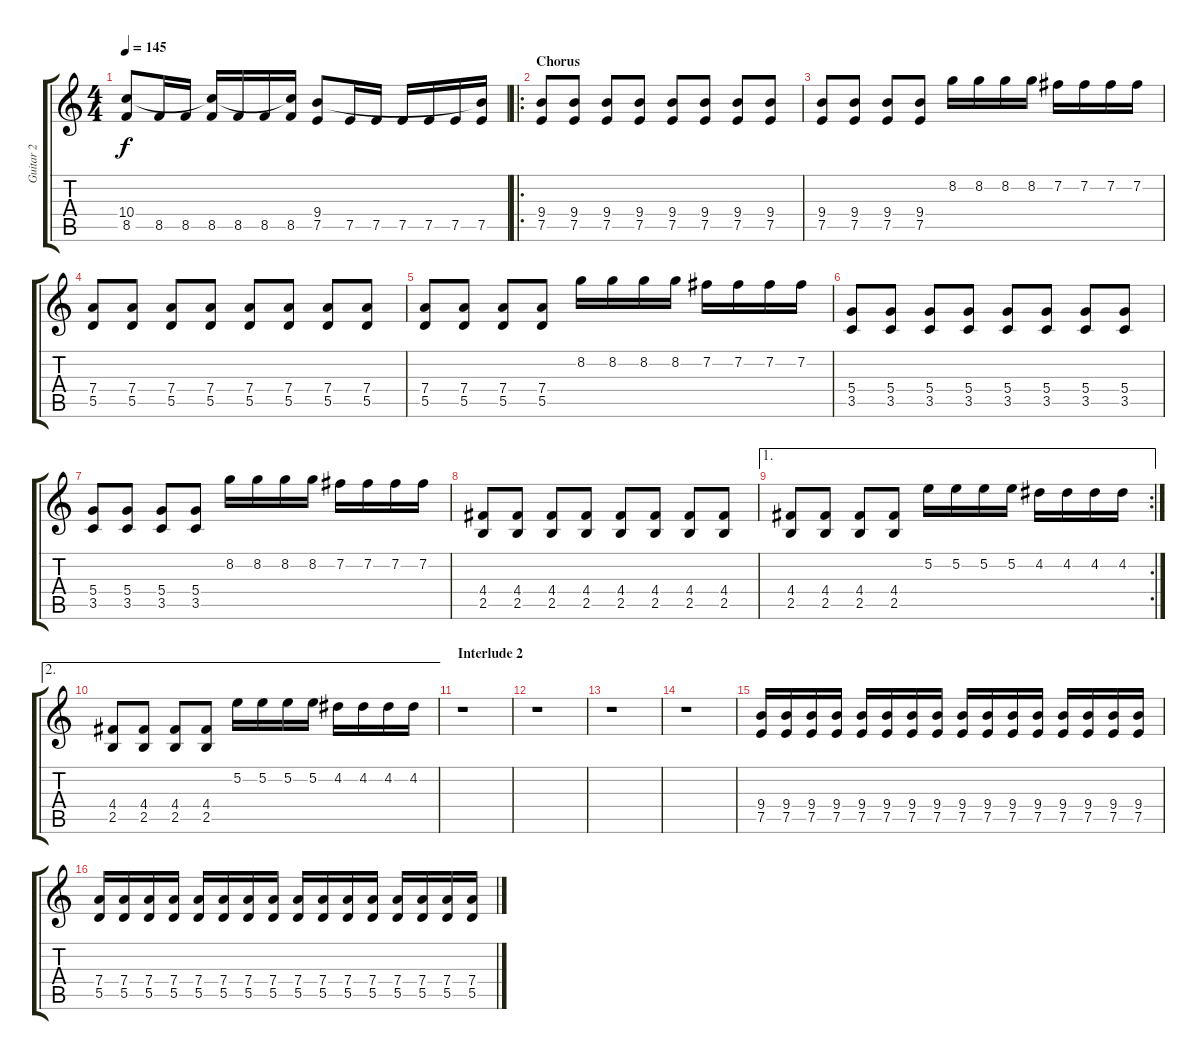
\track ("Guitar 2" "Guitar 2") {instrument distortionguitar}
\staff {score tabs}
\tuning (E4 B3 G3 D3 A2 D2) {hide}
\ts (4 4)
\tempo 145
\clef g2
\ks c
(10.4 8.5).8{dy f} 8.5.16 8.5.16 (10.4{t} 8.5).16 8.5.16 8.5.16 (10.4{t} 8.5).16 (9.4 7.5).8 7.5.16 7.5.16 7.5.16 7.5.16 7.5.16 (9.4{t} 7.5).16 |
\ro
\section ("" "Chorus")
(9.4 7.5).8 (9.4 7.5).8 (9.4 7.5).8 (9.4 7.5).8 (9.4 7.5).8 (9.4 7.5).8 (9.4 7.5).8 (9.4 7.5).8 |
(9.4 7.5).8 (9.4 7.5).8 (9.4 7.5).8 (9.4 7.5).8 8.2.16 8.2.16 8.2.16 8.2.16 7.2.16 7.2.16 7.2.16 7.2.16 |
(7.4 5.5).8 (7.4 5.5).8 (7.4 5.5).8 (7.4 5.5).8 (7.4 5.5).8 (7.4 5.5).8 (7.4 5.5).8 (7.4 5.5).8 |
(7.4 5.5).8 (7.4 5.5).8 (7.4 5.5).8 (7.4 5.5).8 8.2.16 8.2.16 8.2.16 8.2.16 7.2.16 7.2.16 7.2.16 7.2.16 |
(5.4 3.5).8 (5.4 3.5).8 (5.4 3.5).8 (5.4 3.5).8 (5.4 3.5).8 (5.4 3.5).8 (5.4 3.5).8 (5.4 3.5).8 |
(5.4 3.5).8 (5.4 3.5).8 (5.4 3.5).8 (5.4 3.5).8 8.2.16 8.2.16 8.2.16 8.2.16 7.2.16 7.2.16 7.2.16 7.2.16 |
(4.4 2.5).8 (4.4 2.5).8 (4.4 2.5).8 (4.4 2.5).8 (4.4 2.5).8 (4.4 2.5).8 (4.4 2.5).8 (4.4 2.5).8 |
\ae 1
\rc 2
(4.4 2.5).8 (4.4 2.5).8 (4.4 2.5).8 (4.4 2.5).8 5.2.16 5.2.16 5.2.16 5.2.16 4.2.16 4.2.16 4.2.16 4.2.16 |
\ae 2
(4.4 2.5).8 (4.4 2.5).8 (4.4 2.5).8 (4.4 2.5).8 5.2.16 5.2.16 5.2.16 5.2.16 4.2.16 4.2.16 4.2.16 4.2.16 |
\section ("" "Interlude 2")
r.1 |
r.1 |
r.1 |
r.1 |
(9.4 7.5).16 (9.4 7.5).16 (9.4 7.5).16 (9.4 7.5).16 (9.4 7.5).16 (9.4 7.5).16 (9.4 7.5).16 (9.4 7.5).16 (9.4 7.5).16 (9.4 7.5).16 (9.4 7.5).16 (9.4 7.5).16 (9.4 7.5).16 (9.4 7.5).16 (9.4 7.5).16 (9.4 7.5).16 |
(7.4 5.5).16 (7.4 5.5).16 (7.4 5.5).16 (7.4 5.5).16 (7.4 5.5).16 (7.4 5.5).16 (7.4 5.5).16 (7.4 5.5).16 (7.4 5.5).16 (7.4 5.5).16 (7.4 5.5).16 (7.4 5.5).16 (7.4 5.5).16 (7.4 5.5).16 (7.4 5.5).16 (7.4 5.5).16
